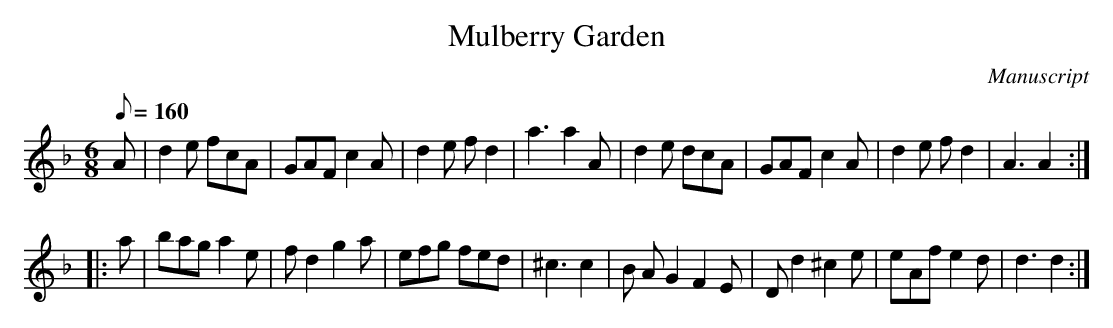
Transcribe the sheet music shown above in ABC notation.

X:1
T: Mulberry Garden
M:6/8
L:1/8
Q:160
O:Manuscript
K:F
A| d2 e fcA| GAF c2 A|d2 e f d2| a3 a2 A|d2 e dcA|GAF c2 A|d2 e f d2| A3 A2:|
|: a|bag a2 e|f d2 g2 a|efg fed|^c3 c2|B A G2 F2 E|D d2 ^c2 e|eAf e2 d| d3 d2:|
